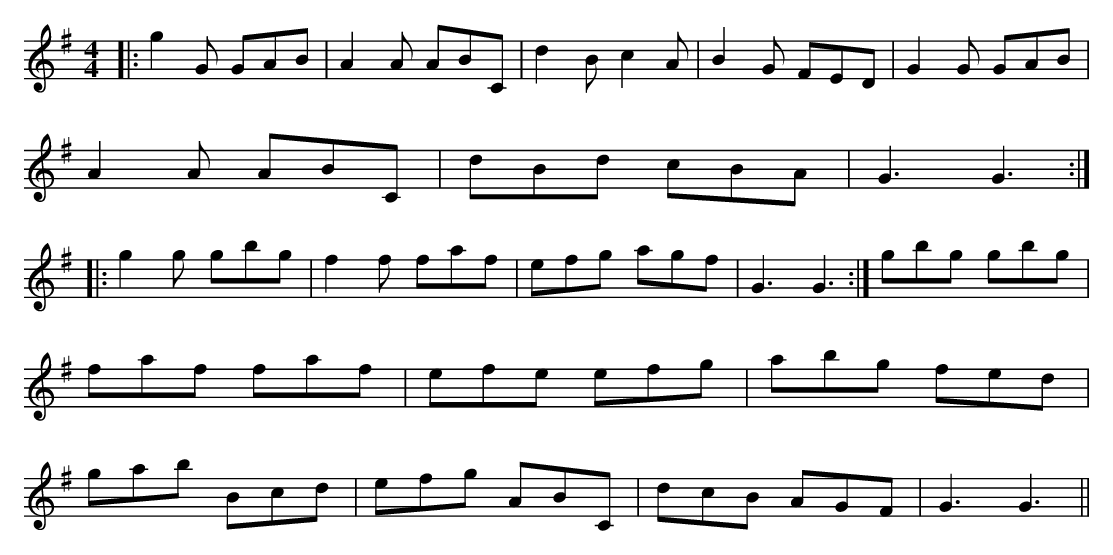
X:1
M:4/4
K:G
|:g2G GAB|A2A ABC|d2B c2A|B2G FED|G2G GAB|
A2A ABC|dBd cBA|G3 G3:|
|:g2g gbg|f2f faf|efg agf|G3G3:|gbg gbg|faf faf|efe efg|abg fed|gab Bcd|efg ABC|dcB AGF|G3 G3||
